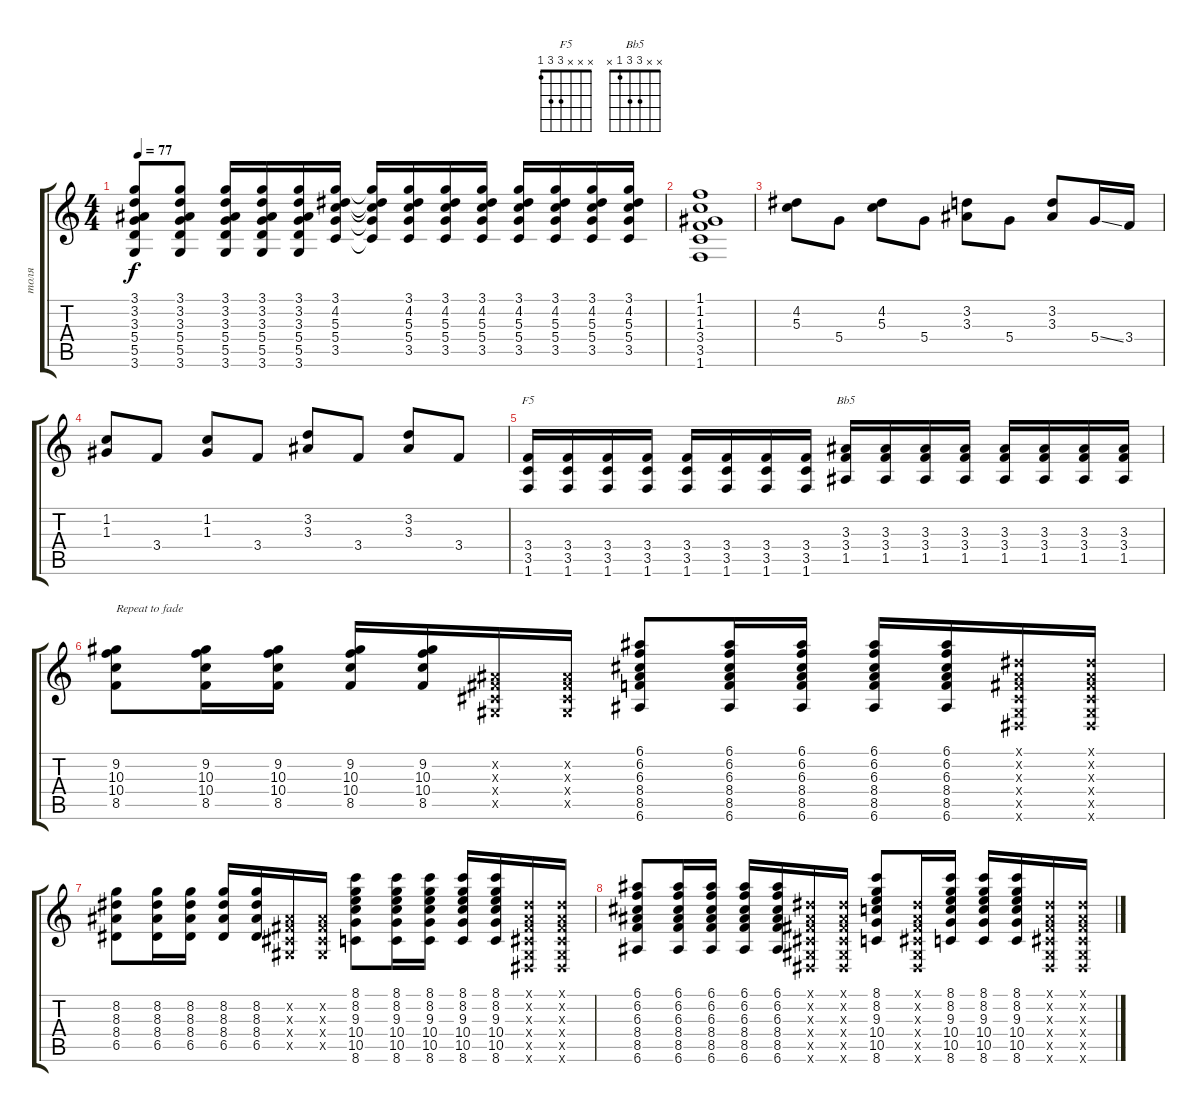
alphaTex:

\track ("толя" "толя") {instrument acousticguitarsteel}
\staff {score tabs}
\tuning (E4 B3 G3 D3 A2 E2) {hide}
\chord ("F5" x x x 3 3 1)
\chord ("Bb5" x x 3 3 1 x)
\ts (4 4)
\tempo 77
\clef g2
\ks c
(3.1 3.2 3.3 5.4 5.5 3.6).8{dy f} (3.1 3.2 3.3 5.4 5.5 3.6).8 (3.1 3.2 3.3 5.4 5.5 3.6).16 (3.1 3.2 3.3 5.4 5.5 3.6).16 (3.1 3.2 3.3 5.4 5.5 3.6).16 (3.1 4.2 5.3 5.4 3.5).16 (3.1{t} 4.2{t} 5.3{t} 5.4{t} 3.5{t}).16 (3.1 4.2 5.3 5.4 3.5).16 (3.1 4.2 5.3 5.4 3.5).16 (3.1 4.2 5.3 5.4 3.5).16 (3.1 4.2 5.3 5.4 3.5).16 (3.1 4.2 5.3 5.4 3.5).16 (3.1 4.2 5.3 5.4 3.5).16 (3.1 4.2 5.3 5.4 3.5).16 |
(1.1 1.2 1.3 3.4 3.5 1.6).1 |
(4.2 5.3).8 5.4.8 (4.2 5.3).8 5.4.8 (3.2 3.3).8 5.4.8 (3.2 3.3).8 5.4{ss}.16 3.4.16 |
(1.2 1.3).8 3.4.8 (1.2 1.3).8 3.4.8 (3.2 3.3).8 3.4.8 (3.2 3.3).8 3.4.8 |
(3.4 3.5 1.6).16{ch "F5"} (3.4 3.5 1.6).16 (3.4 3.5 1.6).16 (3.4 3.5 1.6).16 (3.4 3.5 1.6).16 (3.4 3.5 1.6).16 (3.4 3.5 1.6).16 (3.4 3.5 1.6).16 (3.3 3.4 1.5).16{ch "Bb5"} (3.3 3.4 1.5).16 (3.3 3.4 1.5).16 (3.3 3.4 1.5).16 (3.3 3.4 1.5).16 (3.3 3.4 1.5).16 (3.3 3.4 1.5).16 (3.3 3.4 1.5).16 |
(9.2 10.3 10.4 8.5).8{txt "Repeat to fade"} (9.2 10.3 10.4 8.5).16 (9.2 10.3 10.4 8.5).16 (9.2 10.3 10.4 8.5).16 (9.2 10.3 10.4 8.5).16 (-1.2{x} -1.3{x} -1.4{x} -1.5{x}).16 (-1.2{x} -1.3{x} -1.4{x} -1.5{x}).16 (6.1 6.2 6.3 8.4 8.5 6.6).8 (6.1 6.2 6.3 8.4 8.5 6.6).16 (6.1 6.2 6.3 8.4 8.5 6.6).16 (6.1 6.2 6.3 8.4 8.5 6.6).16 (6.1 6.2 6.3 8.4 8.5 6.6).16 (-1.1{x} -1.2{x} -1.3{x} -1.4{x} -1.5{x} -1.6{x}).16 (-1.1{x} -1.2{x} -1.3{x} -1.4{x} -1.5{x} -1.6{x}).16 |
(8.2 8.3 8.4 6.5).8 (8.2 8.3 8.4 6.5).16 (8.2 8.3 8.4 6.5).16 (8.2 8.3 8.4 6.5).16 (8.2 8.3 8.4 6.5).16 (-1.2{x} -1.3{x} -1.4{x} -1.5{x}).16 (-1.2{x} -1.3{x} -1.4{x} -1.5{x}).16 (8.1 8.2 9.3 10.4 10.5 8.6).8 (8.1 8.2 9.3 10.4 10.5 8.6).16 (8.1 8.2 9.3 10.4 10.5 8.6).16 (8.1 8.2 9.3 10.4 10.5 8.6).16 (8.1 8.2 9.3 10.4 10.5 8.6).16 (-1.1{x} -1.2{x} -1.3{x} -1.4{x} -1.5{x} -1.6{x}).16 (-1.1{x} -1.2{x} -1.3{x} -1.4{x} -1.5{x} -1.6{x}).16 |
(6.1 6.2 6.3 8.4 8.5 6.6).8 (6.1 6.2 6.3 8.4 8.5 6.6).16 (6.1 6.2 6.3 8.4 8.5 6.6).16 (6.1 6.2 6.3 8.4 8.5 6.6).16 (6.1 6.2 6.3 8.4 8.5 6.6).16 (-1.1{x} -1.2{x} -1.3{x} -1.4{x} -1.5{x} -1.6{x}).16 (-1.1{x} -1.2{x} -1.3{x} -1.4{x} -1.5{x} -1.6{x}).16 (8.1 8.2 9.3 10.4 10.5 8.6).8 (-1.1{x} -1.2{x} -1.3{x} -1.4{x} -1.5{x} -1.6{x}).16 (8.1 8.2 9.3 10.4 10.5 8.6).16 (8.1 8.2 9.3 10.4 10.5 8.6).16 (8.1 8.2 9.3 10.4 10.5 8.6).16 (-1.1{x} -1.2{x} -1.3{x} -1.4{x} -1.5{x} -1.6{x}).16 (-1.1{x} -1.2{x} -1.3{x} -1.4{x} -1.5{x} -1.6{x}).16
